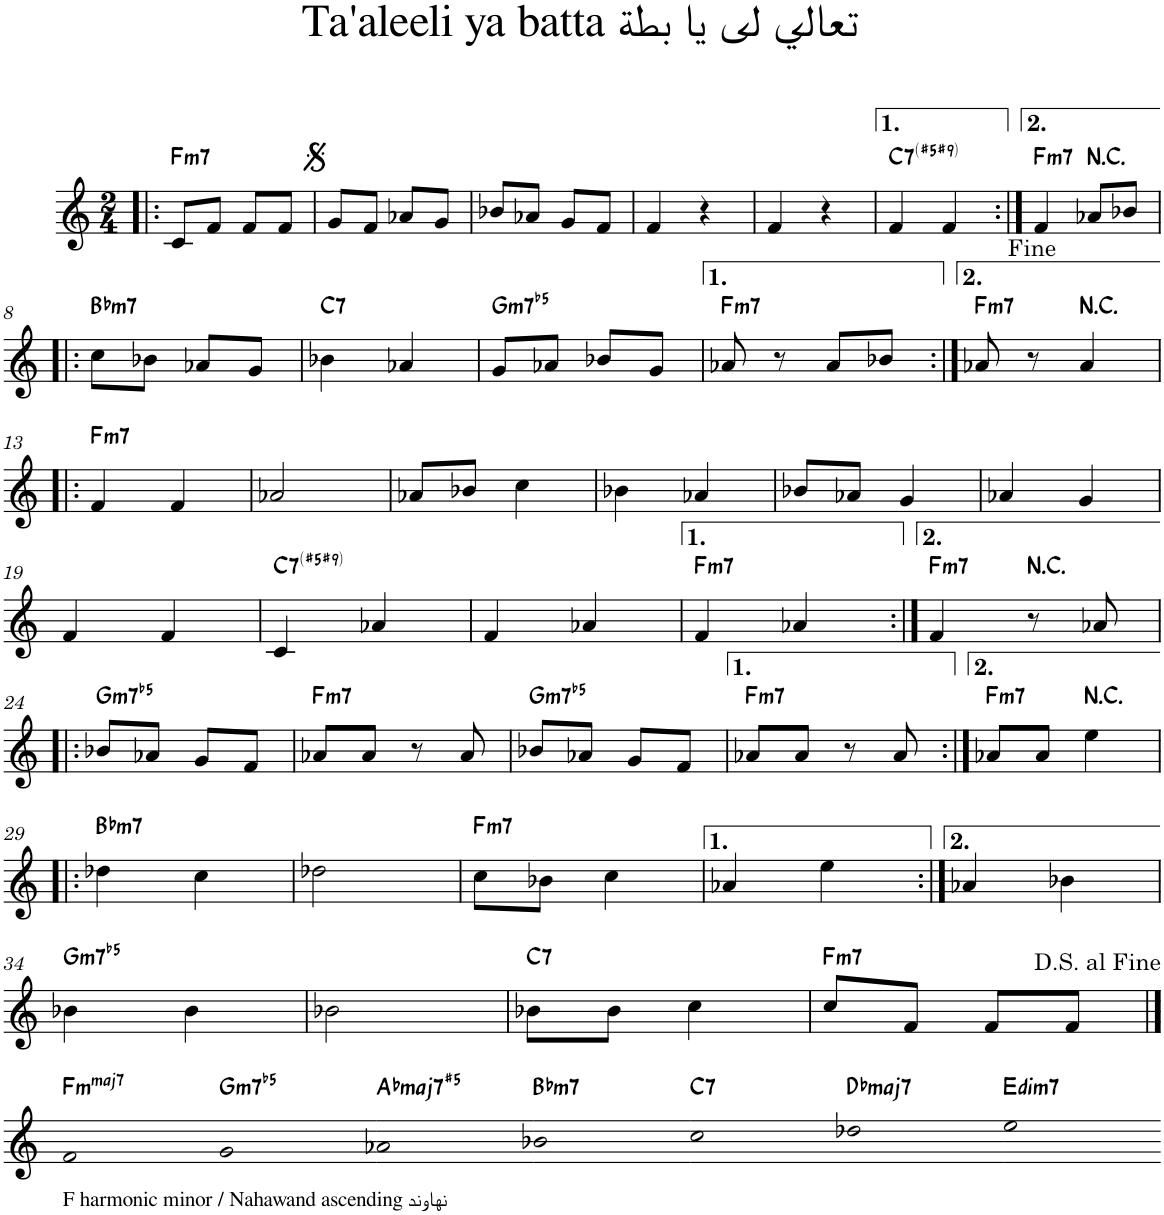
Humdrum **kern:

**kern	**harte
*part1	*part1
*staff1	*
*I"Piano	*
*I'Pno.	*
*clefG2	*
*k[]	*
*M2/4	*
=1!|:	=1!|:
!	!LO:H:kt=m7
8c/L	F:min7
8f/J	.
8f/L	.
8f/J	.
=2	=2
8g/L	.
8f/J	.
8a-X/L	.
8g/J	.
=3	=3
8b-X/L	.
8a-X/J	.
8g/L	.
8f/J	.
=4	=4
4f/	.
4r	.
=5	=5
4f/	.
4r	.
=6	=6
!	!LO:H:kt=7
4f/	C:(3,#5,b7,#9)
4f/	.
=7:|!	=7:|!
!	!LO:H:kt=m7
4f/	F:min7
!	!LO:H:kt=N.C.
8a-X/L	N
8b-X/J	.
!!LO:LB:g=z
=8!|:	=8!|:
!	!LO:H:kt=m7
8cc\L	Bb:min7
8b-X\J	.
8a-X/L	.
8g/J	.
=9	=9
!	!LO:H:kt=7
4b-X\	C:7
4a-X/	.
=10	=10
!	!LO:H:kt=m7b5
8g/L	G:hdim7
8a-X/J	.
8b-X/L	.
8g/J	.
=11	=11
!	!LO:H:kt=m7
8a-X/	F:min7
8r	.
8a-/L	.
8b-X/J	.
=12:|!	=12:|!
!	!LO:H:kt=m7
8a-X/	F:min7
8r	.
!	!LO:H:kt=N.C.
4a-/	N
!!LO:LB:g=z
=13!|:	=13!|:
!	!LO:H:kt=m7
4f/	F:min7
4f/	.
=14	=14
2a-X/	.
=15	=15
8a-X/L	.
8b-X/J	.
4cc\	.
=16	=16
4b-X\	.
4a-X/	.
=17	=17
8b-X/L	.
8a-X/J	.
4g/	.
=18	=18
4a-X/	.
4g/	.
!!LO:LB:g=z
=19	=19
4f/	.
4f/	.
=20	=20
!	!LO:H:kt=7
4c/	C:(3,#5,b7,#9)
4a-X/	.
=21	=21
4f/	.
4a-X/	.
=22	=22
!	!LO:H:kt=m7
4f/	F:min7
4a-X/	.
=23:|!	=23:|!
!	!LO:H:kt=m7
4f/	F:min7
!	!LO:H:kt=N.C.
8r	N
8a-X/	.
!!LO:LB:g=z
=24!|:	=24!|:
!	!LO:H:kt=m7b5
8b-X/L	G:hdim7
8a-X/J	.
8g/L	.
8f/J	.
=25	=25
!	!LO:H:kt=m7
8a-X/L	F:min7
8a-/J	.
8r	.
8a-/	.
=26	=26
!	!LO:H:kt=m7b5
8b-X/L	G:hdim7
8a-X/J	.
8g/L	.
8f/J	.
=27	=27
!	!LO:H:kt=m7
8a-X/L	F:min7
8a-/J	.
8r	.
8a-/	.
=28:|!	=28:|!
!	!LO:H:kt=m7
8a-X/L	F:min7
8a-/J	.
!	!LO:H:kt=N.C.
4ee\	N
!!LO:LB:g=z
=29!|:	=29!|:
!	!LO:H:kt=m7
4dd-X\	Bb:min7
4cc\	.
=30	=30
2dd-X\	.
=31	=31
!	!LO:H:kt=m7
8cc\L	F:min7
8b-X\J	.
4cc\	.
=32	=32
4a-X/	.
4ee\	.
=33:|!	=33:|!
4a-X/	.
4b-X\	.
!!LO:LB:g=z
=34	=34
!	!LO:H:kt=m7b5
4b-X\	G:hdim7
4b-\	.
=35	=35
2b-X\	.
=36	=36
!	!LO:H:kt=7
8b-X\L	C:7
8b-\J	.
4cc\	.
=37	=37
!	!LO:H:kt=m7
8cc/L	F:min7
8f/J	.
8f/L	.
8f/J	.
!!LO:LB:g=z
==37X1	==37X1
!LO:TX:b:t=F harmonic minor / Nahawand ascending نهاوند	!LO:H:kt=mmaj7
2f	F:minmaj7
=38-	=38-
!	!LO:H:kt=m7b5
2g	G:hdim7
=39-	=39-
!	!LO:H:kt=maj7
2a-X	Ab:(3,#5,7)
=40-	=40-
!	!LO:H:kt=m7
2b-X	Bb:min7
=41-	=41-
!	!LO:H:kt=7
2cc	C:7
=42-	=42-
!	!LO:H:kt=maj7
2dd-X	Db:maj7
=43-	=43-
!	!LO:H:kt=dim7
2ee	E:dim7
=-	=-
*-	*-
